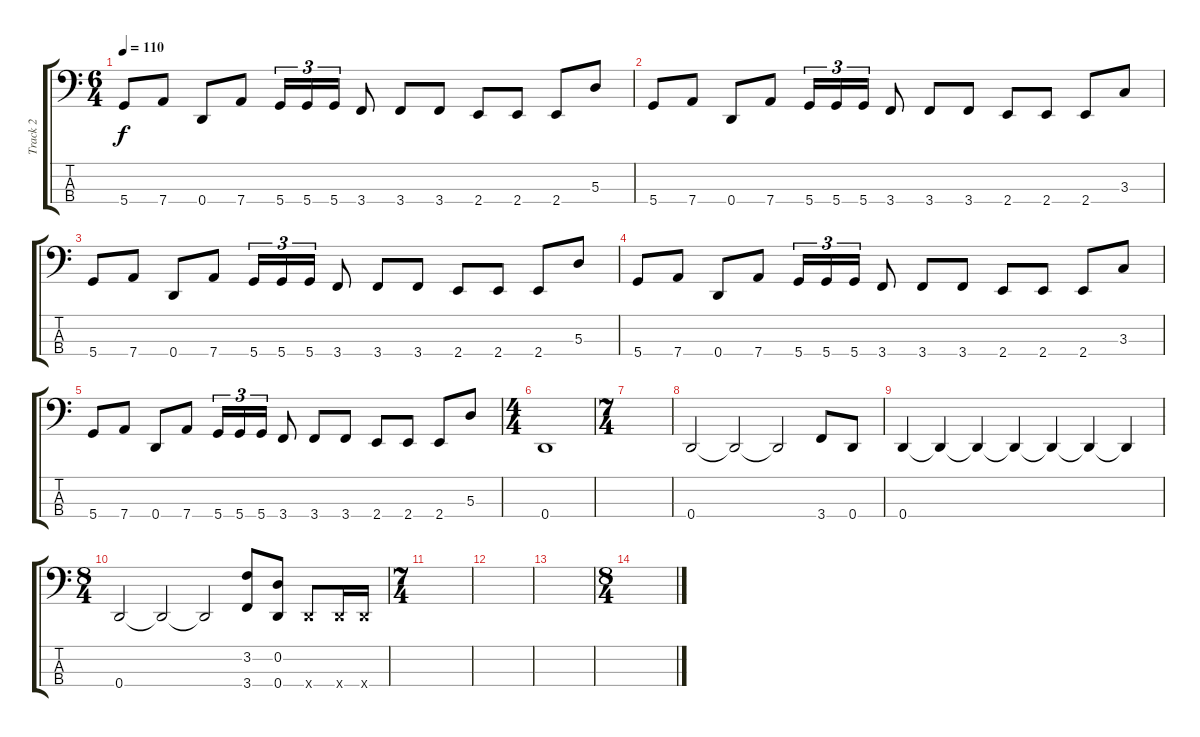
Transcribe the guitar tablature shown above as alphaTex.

\track ("Track 2" "Track 2") {instrument electricbasspick}
\staff {score tabs}
\tuning (G2 D2 A1 D1) {hide}
\ts (6 4)
\tempo 110
\clef f4
\ks c
5.4.8{dy f} 7.4.8 0.4.8 7.4.8 5.4.16{tu (3 2)} 5.4.16{tu (3 2)} 5.4.16{tu (3 2)} 3.4.8 3.4.8 3.4.8 2.4.8 2.4.8 2.4.8 5.3.8 |
5.4.8 7.4.8 0.4.8 7.4.8 5.4.16{tu (3 2)} 5.4.16{tu (3 2)} 5.4.16{tu (3 2)} 3.4.8 3.4.8 3.4.8 2.4.8 2.4.8 2.4.8 3.3.8 |
5.4.8 7.4.8 0.4.8 7.4.8 5.4.16{tu (3 2)} 5.4.16{tu (3 2)} 5.4.16{tu (3 2)} 3.4.8 3.4.8 3.4.8 2.4.8 2.4.8 2.4.8 5.3.8 |
5.4.8 7.4.8 0.4.8 7.4.8 5.4.16{tu (3 2)} 5.4.16{tu (3 2)} 5.4.16{tu (3 2)} 3.4.8 3.4.8 3.4.8 2.4.8 2.4.8 2.4.8 3.3.8 |
5.4.8 7.4.8 0.4.8 7.4.8 5.4.16{tu (3 2)} 5.4.16{tu (3 2)} 5.4.16{tu (3 2)} 3.4.8 3.4.8 3.4.8 2.4.8 2.4.8 2.4.8 5.3.8 |
\ts (4 4)
0.4.1 |
\ts (7 4)
|
0.4.2 0.4{t}.2 0.4{t}.2 3.4.8 0.4.8 |
0.4.4 0.4{t}.4 0.4{t}.4 0.4{t}.4 0.4{t}.4 0.4{t}.4 0.4{t}.4 |
\ts (8 4)
0.4.2 0.4{t}.2 0.4{t}.2 (3.2 3.4).8 (0.2 0.4).8 0.4{x}.8 0.4{x}.16 0.4{x}.16 |
\ts (7 4)
|
|
|
\ts (8 4)
